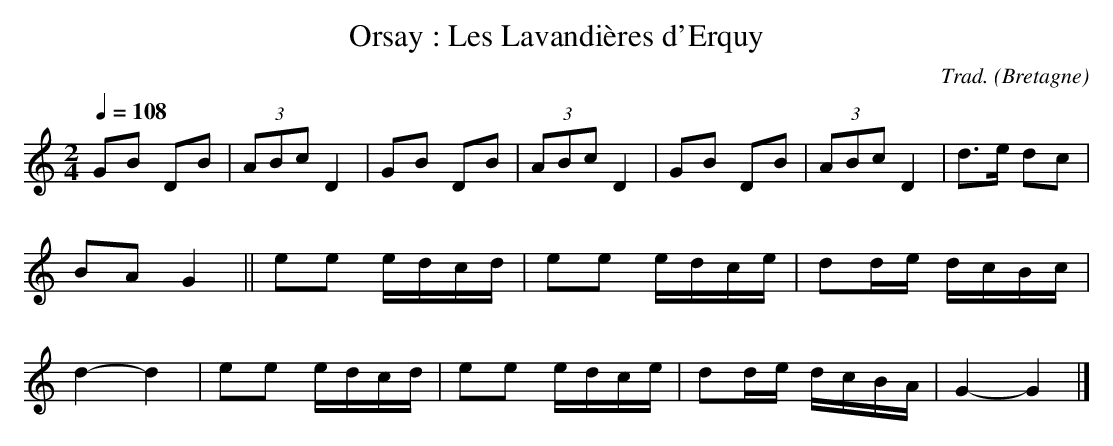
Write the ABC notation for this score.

X:1
T:Orsay : Les Lavandières d'Erquy
C:Trad.
O:Bretagne
M:2/4
L:1/8
Q:1/4=108
K:C
GB DB | (3ABc D2 | GB DB | (3ABc D2 |\
GB DB | (3ABc D2 | d>e dc | BA G2 ||\
ee e/d/c/d/ | ee e/d/c/e/ | dd/e/ d/c/B/c/ | d2- d2 |\
ee e/d/c/d/ | ee e/d/c/e/ | dd/e/ d/c/B/A/ | G2- G2 |]
